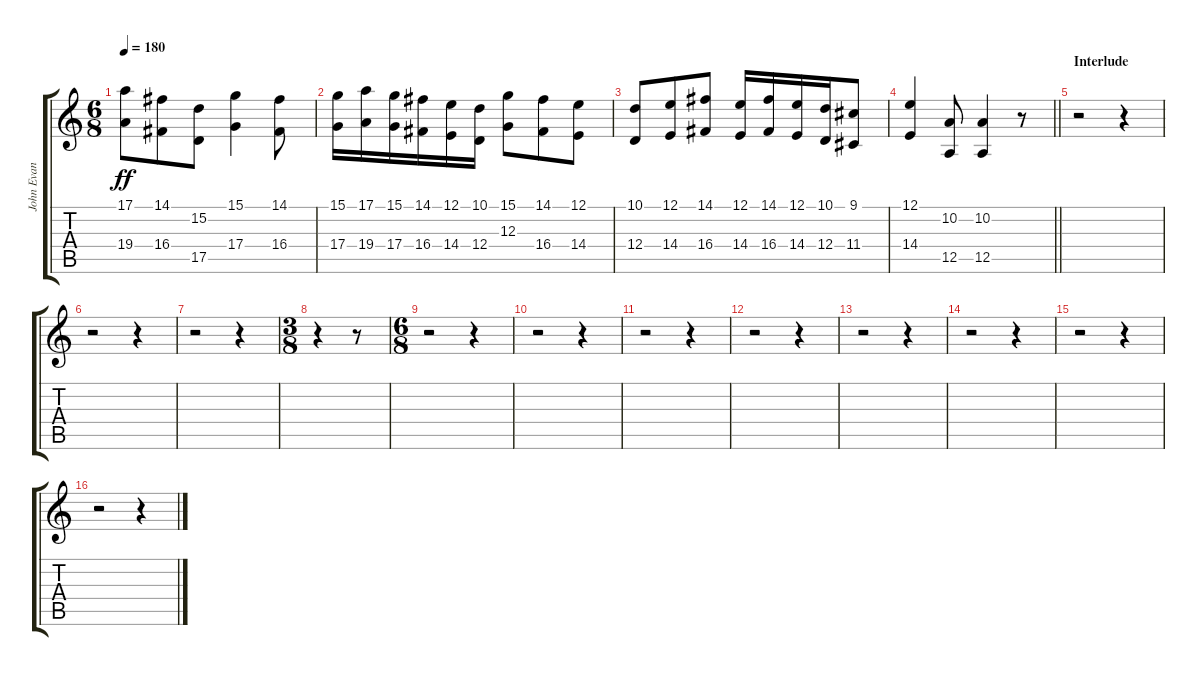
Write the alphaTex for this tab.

\track ("John Evan - Keys" "John Evan ") {instrument drawbarorgan}
\staff {score tabs}
\tuning (E4 B3 G3 D3 A2 E2) {hide}
\ts (6 8)
\tempo 180
\clef g2
\ks c
(17.1 19.4).8{dy ff} (14.1 16.4).8 (15.2 17.5).8 (15.1 17.4).4 (14.1 16.4).8 |
(15.1 17.4).16 (17.1 19.4).16 (15.1 17.4).16 (14.1 16.4).16 (12.1 14.4).16 (10.1 12.4).16 (15.1 12.3).8 (14.1 16.4).8 (12.1 14.4).8 |
(10.1 12.4).8 (12.1 14.4).8 (14.1 16.4).8 (12.1 14.4).16 (14.1 16.4).16 (12.1 14.4).16 (10.1 12.4).16 (9.1 11.4).8 |
\barLineRight lightlight
(12.1 14.4).4 (10.2 12.5).8 (10.2 12.5).4 r.8 |
\section ("" "Interlude")
r.2 r.4 |
r.2 r.4 |
r.2 r.4 |
\ts (3 8)
r.4 r.8 |
\ts (6 8)
r.2 r.4 |
r.2 r.4 |
r.2 r.4 |
r.2 r.4 |
r.2 r.4 |
r.2 r.4 |
r.2 r.4 |
r.2 r.4
